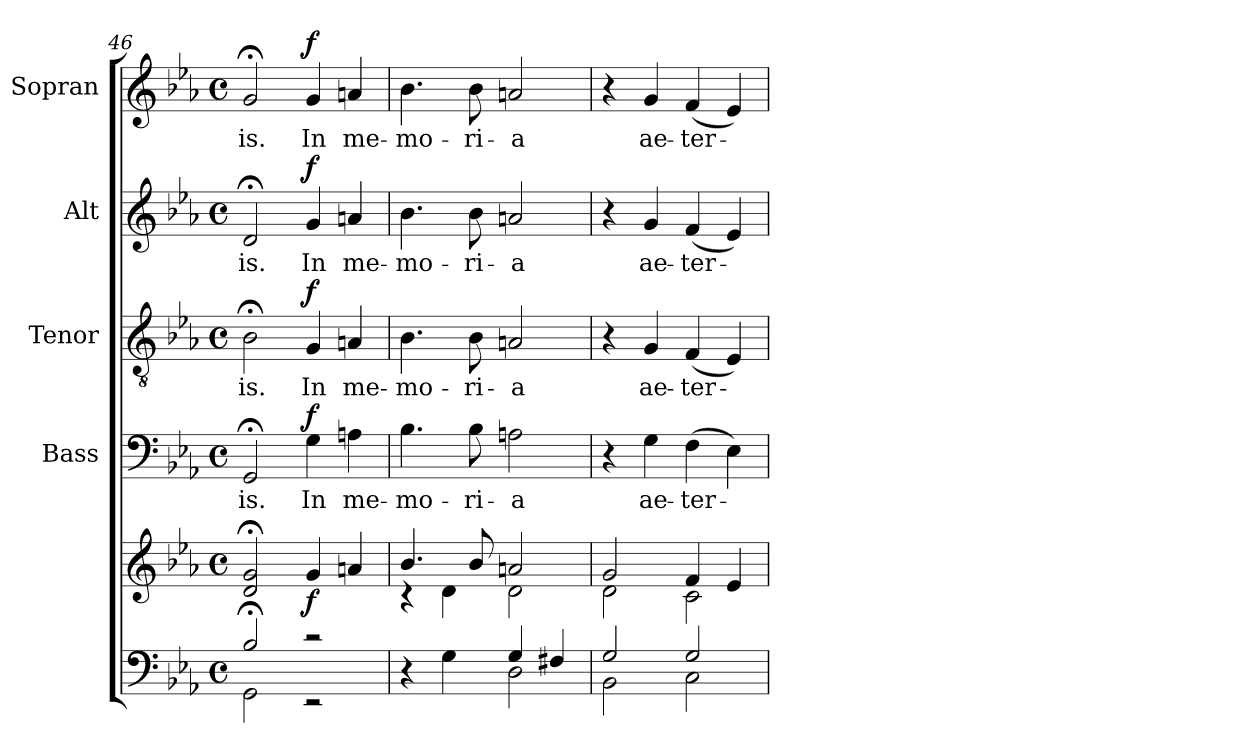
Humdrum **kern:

**kern	**kern	**dynam	**kern	**text	**dynam	**kern	**text	**dynam	**kern	**text	**dynam	**kern	**text	**dynam
*part5	*part5	*part5	*part4	*part4	*part4	*part3	*part3	*part3	*part2	*part2	*part2	*part1	*part1	*part1
*staff6	*staff5	*staff5/6	*staff4	*staff4	*staff4	*staff3	*staff3	*staff3	*staff2	*staff2	*staff2	*staff1	*staff1	*staff1
*	*	*	*I"Bass	*	*	*I"Tenor	*	*	*I"Alt	*	*	*I"Sopran	*	*
*	*	*	*I'B.	*	*	*I'T.	*	*	*I'A.	*	*	*I'S.	*	*
*clefF4	*clefG2	*	*clefF4	*	*	*clefGv2	*	*	*clefG2	*	*	*clefG2	*	*
*k[b-e-a-]	*k[b-e-a-]	*	*k[b-e-a-]	*	*	*k[b-e-a-]	*	*	*k[b-e-a-]	*	*	*k[b-e-a-]	*	*
*E-:	*E-:	*	*E-:	*	*	*E-:	*	*	*E-:	*	*	*E-:	*	*
*M4/4	*M4/4	*	*M4/4	*	*	*M4/4	*	*	*M4/4	*	*	*M4/4	*	*
*met(c)	*met(c)	*	*met(c)	*	*	*met(c)	*	*	*met(c)	*	*	*met(c)	*	*
=46	=46	=46	=46	=46	=46	=46	=46	=46	=46	=46	=46	=46	=46	=46
*^	*	*	*	*	*	*	*	*	*	*	*	*	*	*
!	!	!	!	!	!LO:LY:b	!	!	!LO:LY:b	!	!	!LO:LY:b	!	!	!LO:LY:b	!
2B-;</	2GG\	2d/;< 2g/;<	.	2GG;</	-is.	.	2B-;<\	-is.	.	2d;</	-is.	.	2g;</	-is.	.
!	!	!	!LO:DY:b	!	!LO:LY:b	!LO:DY:a	!	!LO:LY:b	!LO:DY:a	!	!LO:LY:b	!LO:DY:a	!	!LO:LY:b	!LO:DY:a
2r	2r	4g/	f	4G\	In	f	4G/	In	f	4g/	In	f	4g/	In	f
!	!	!	!	!	!LO:LY:b	!	!	!LO:LY:b	!	!	!LO:LY:b	!	!	!LO:LY:b	!
.	.	4an/	.	4An\	me-	.	4An/	me-	.	4an/	me-	.	4an/	me-	.
!!LO:LB:g=z
=47	=47	=47	=47	=47	=47	=47	=47	=47	=47	=47	=47	=47	=47	=47	=47
*	*	*^	*	*	*	*	*	*	*	*	*	*	*	*	*
!	!	!	!	!	!	!LO:LY:b	!	!	!LO:LY:b	!	!	!LO:LY:b	!	!	!LO:LY:b	!
2ryy	4r	4.b-/	4rc	.	4.B-\	-mo-	.	4.B-\	-mo-	.	4.b-\	-mo-	.	4.b-\	-mo-	.
.	4G\	.	4d\	.	.	.	.	.	.	.	.	.	.	.	.	.
!	!	!	!	!	!	!LO:LY:b	!	!	!LO:LY:b	!	!	!LO:LY:b	!	!	!LO:LY:b	!
.	.	8b-/	.	.	8B-\	-ri-	.	8B-\	-ri-	.	8b-\	-ri-	.	8b-\	-ri-	.
!	!	!	!	!	!	!LO:LY:b	!	!	!LO:LY:b	!	!	!LO:LY:b	!	!	!LO:LY:b	!
4G/	2D\	2an/	2d\	.	2An\	-a	.	2An/	-a	.	2an/	-a	.	2an/	-a	.
4F#X/	.	.	.	.	.	.	.	.	.	.	.	.	.	.	.	.
=48	=48	=48	=48	=48	=48	=48	=48	=48	=48	=48	=48	=48	=48	=48	=48	=48
2G/	2BB-\	2g/	2d\	.	4r	.	.	4r	.	.	4r	.	.	4r	.	.
!	!	!	!	!	!	!LO:LY:b	!	!	!LO:LY:b	!	!	!LO:LY:b	!	!	!LO:LY:b	!
.	.	.	.	.	4G\	ae-	.	4G/	ae-	.	4g/	ae-	.	4g/	ae-	.
!	!	!	!	!	!	!LO:LY:b	!	!	!LO:LY:b	!	!	!LO:LY:b	!	!	!LO:LY:b	!
2G/	2C\	4f/	2c\	.	(>4F\	-ter-	.	(<4F/	-ter-	.	(<4f/	-ter-	.	(<4f/	-ter-	.
.	.	4e-/	.	.	4E-\)	.	.	4E-/)	.	.	4e-/)	.	.	4e-/)	.	.
*v	*v	*	*	*	*	*	*	*	*	*	*	*	*	*	*	*
*	*v	*v	*	*	*	*	*	*	*	*	*	*	*	*	*
=	=	=	=	=	=	=	=	=	=	=	=	=	=	=
*-	*-	*-	*-	*-	*-	*-	*-	*-	*-	*-	*-	*-	*-	*-
